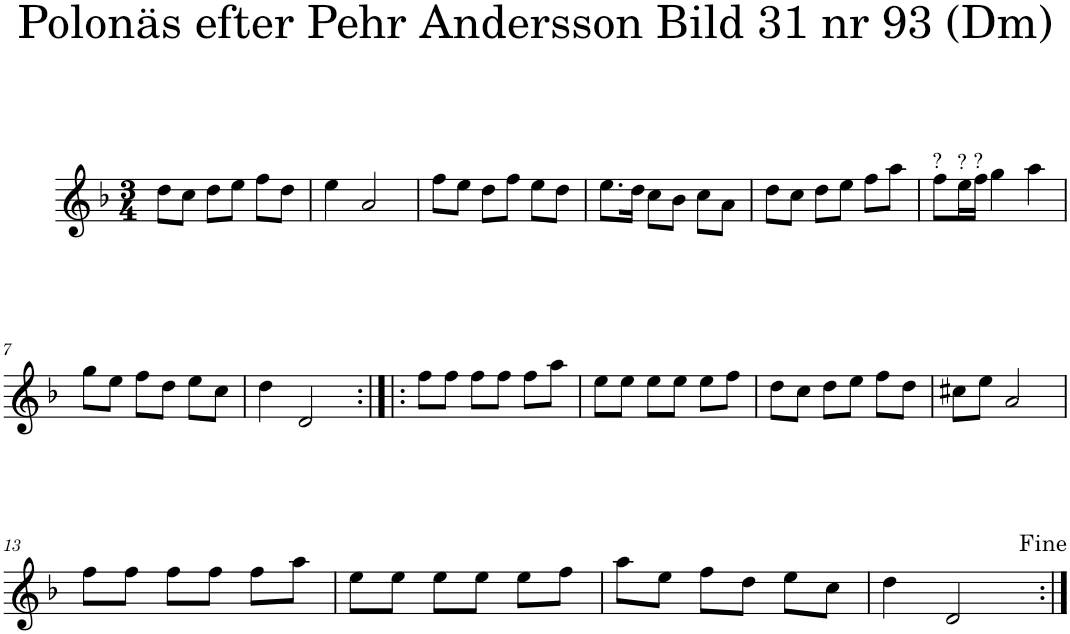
**kern
*part1
*staff1
*I"Piano
*I'Pno
*clefG2
*k[b-]
*d:
*M3/4
=1
8dd\L
8cc\J
8dd\L
8ee\J
8ff\L
8dd\J
=2
4ee\
2a/
=3
8ff\L
8ee\J
8dd\L
8ff\J
8ee\L
8dd\J
=4
8.ee\L
16dd\Jk
8cc\L
8b-\J
8cc\L
8a\J
=5
8dd\L
8cc\J
8dd\L
8ee\J
8ff\L
8aa\J
=6
!LO:TX:a:t=?
8ff\L
!LO:TX:a:t=?
16ee\L
!LO:TX:a:t=?
16ff\JJ
4gg\
4aa\
!!LO:LB:g=z
=7
8gg\L
8ee\J
8ff\L
8dd\J
8ee\L
8cc\J
=8
4dd\
2d/
=9:|!|:
8ff\L
8ff\J
8ff\L
8ff\J
8ff\L
8aa\J
=10
8ee\L
8ee\J
8ee\L
8ee\J
8ee\L
8ff\J
=11
8dd\L
8cc\J
8dd\L
8ee\J
8ff\L
8dd\J
=12
8cc#X\L
8ee\J
2a/
!!LO:LB:g=z
=13
8ff\L
8ff\J
8ff\L
8ff\J
8ff\L
8aa\J
=14
8ee\L
8ee\J
8ee\L
8ee\J
8ee\L
8ff\J
=15
8aa\L
8ee\J
8ff\L
8dd\J
8ee\L
8cc\J
=16
4dd\
2d/
=:|!
*-
